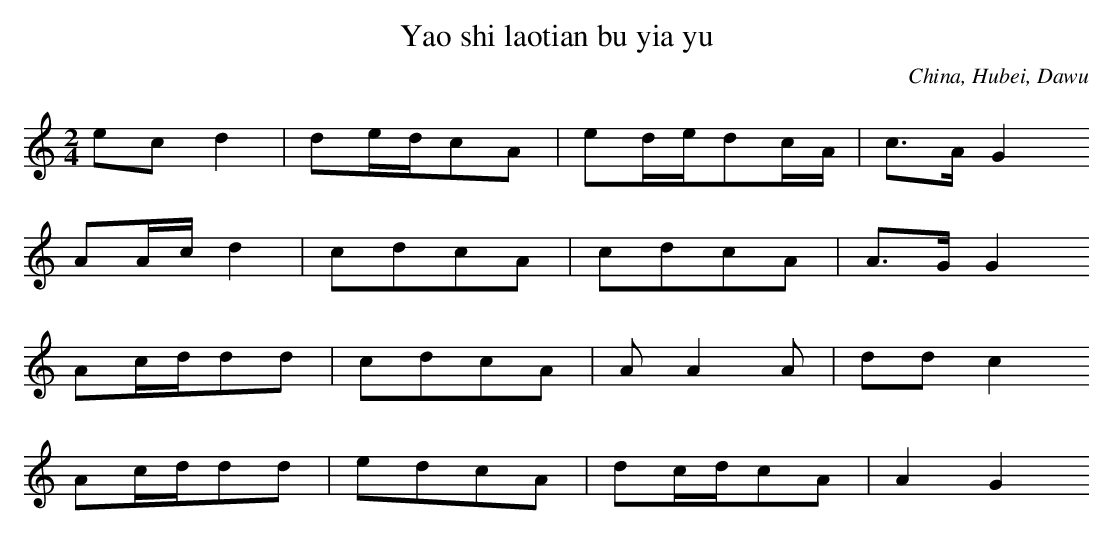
X:1
T: Yao shi laotian bu yia yu
O: China, Hubei, Dawu
M: 2/4
L: 1/16
K: C
e2c2d4 | d2edc2A2 | e2ded2cA | c3AG4
A2Acd4 | c2d2c2A2 | c2d2c2A2 | A3GG4
A2cdd2d2 | c2d2c2A2 | A2A4A2 | d2d2c4
A2cdd2d2 | e2d2c2A2 | d2cdc2A2 | A4G4
